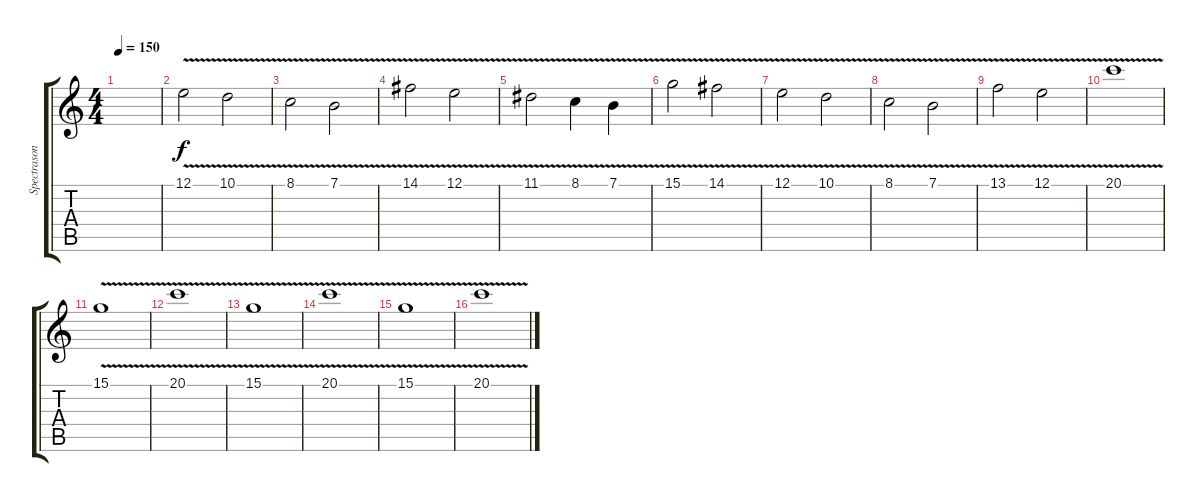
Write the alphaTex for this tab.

\track ("Spectrasonics Omnisphere" "Spectrason") {instrument vibraphone}
\staff {score tabs}
\tuning (E4 B3 G3 D3 A2 E2) {hide}
\ts (4 4)
\tempo 150
\clef g2
\ks c
|
12.1{v}.2 10.1{v}.2 |
8.1{v}.2 7.1{v}.2 |
14.1{v}.2 12.1{v}.2 |
11.1{v}.2 8.1{v}.4 7.1{v}.4 |
15.1{v}.2 14.1{v}.2 |
12.1{v}.2 10.1{v}.2 |
8.1{v}.2 7.1{v}.2 |
13.1{v}.2 12.1{v}.2 |
20.1{v}.1 |
15.1{v}.1 |
20.1{v}.1 |
15.1{v}.1 |
20.1{v}.1 |
15.1{v}.1 |
20.1{v}.1
